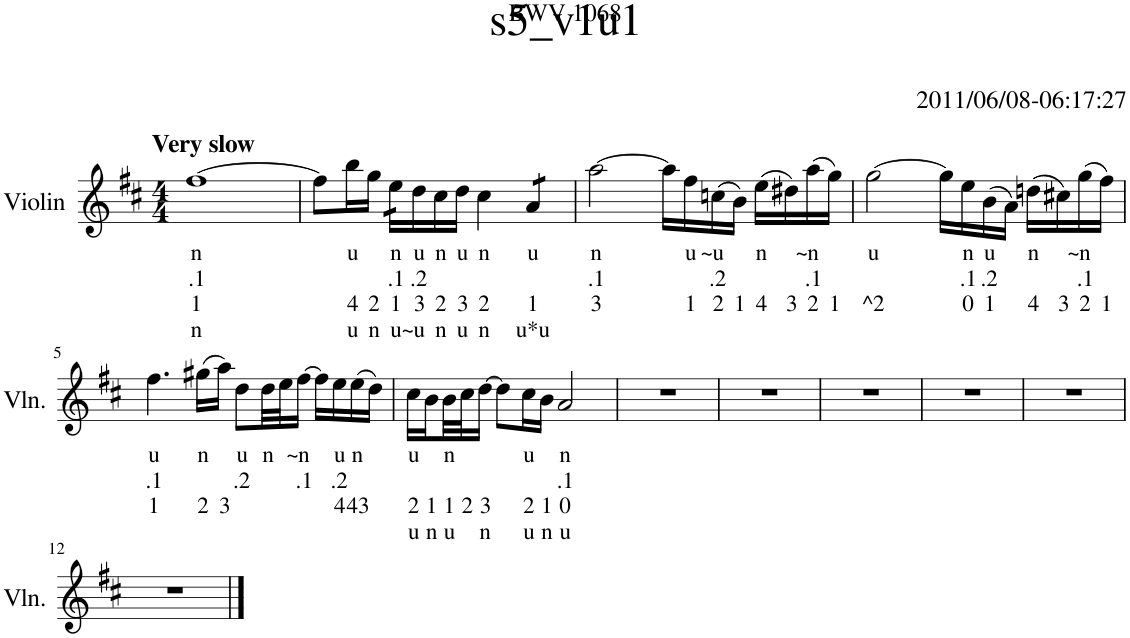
**kern	**text	**text	**text	**text
*part1	*part1	*part1	*part1	*part1
*staff1	*staff1	*staff1	*staff1	*staff1
*I"Violin	*	*	*	*
*I'Vln.	*	*	*	*
*clefG2	*	*	*	*
*k[f#c#]	*	*	*	*
*M4/4	*	*	*	*
=1	=1	=1	=1	=1
!LO:TX:a:B:t=Very slow	!	!	!	!
!	!LO:LY:b	!LO:LY:b	!LO:LY:b	!LO:LY:b
[1ff#	n	.1	1	n
=2	=2	=2	=2	=2
8ff#\L]	.	.	.	.
!	!LO:LY:b	!	!LO:LY:b	!LO:LY:b
16bb\L	u	.	4	u
!	!	!	!LO:LY:b	!LO:LY:b
16gg\JJ	.	.	2	n
!	!LO:LY:b	!LO:LY:b	!LO:LY:b	!LO:LY:b
*tremolo	*	*	*	*
32ee\LLL	n	.1	1	u
32ee\	.	.	.	.
*Xtremolo	*	*	*	*
!	!LO:LY:b	!LO:LY:b	!LO:LY:b	!LO:LY:b
16dd\	u	.2	3	~u
!	!LO:LY:b	!	!LO:LY:b	!LO:LY:b
16cc#\	n	.	2	n
!	!LO:LY:b	!	!LO:LY:b	!LO:LY:b
16dd\JJ	u	.	3	u
!	!LO:LY:b	!	!LO:LY:b	!LO:LY:b
4cc#\	n	.	2	n
!	!LO:LY:b	!	!LO:LY:b	!LO:LY:b
*tremolo	*	*	*	*
8a/L	u	.	1	u*u
8a/J	.	.	.	.
*Xtremolo	*	*	*	*
=3	=3	=3	=3	=3
!	!LO:LY:b	!LO:LY:b	!LO:LY:b	!
[2aa\	n	.1	3	.
16aa\LL]	.	.	.	.
!	!LO:LY:b	!	!LO:LY:b	!
16ff#\	u	.	1	.
!	!LO:LY:b	!LO:LY:b	!LO:LY:b	!
(16ccn\	~u	.2	2	.
!	!	!	!LO:LY:b	!
16b\JJ)	.	.	1	.
!	!LO:LY:b	!	!LO:LY:b	!
(16ee\LL	n	.	4	.
!	!	!	!LO:LY:b	!
16dd#X\)	.	.	3	.
!	!LO:LY:b	!LO:LY:b	!LO:LY:b	!
(16aa\	~n	.1	2	.
!	!	!	!LO:LY:b	!
16gg\JJ)	.	.	1	.
=4	=4	=4	=4	=4
!	!LO:LY:b	!	!LO:LY:b	!
[2gg\	u	.	^2	.
16gg\LL]	.	.	.	.
!	!LO:LY:b	!LO:LY:b	!LO:LY:b	!
16ee\	n	.1	0	.
!	!LO:LY:b	!LO:LY:b	!LO:LY:b	!
(16b\	u	.2	1	.
16a\JJ)	.	.	.	.
!	!	!	!LO:LY:b	!
(16ddn\LL	.	.	4	.
!	!	!	!LO:LY:b	!
16cc#X\)	.	.	3	.
!	!LO:LY:b	!LO:LY:b	!LO:LY:b	!
(16gg\	~n	.1	2	.
!	!	!	!LO:LY:b	!
16ff#\JJ)	.	.	1	.
!!LO:LB:g=z
=5	=5	=5	=5	=5
!	!LO:LY:b	!LO:LY:b	!LO:LY:b	!
4.ff#\	u	.1	1	.
!	!LO:LY:b	!	!LO:LY:b	!
(16gg#X\LL	n	.	2	.
!	!	!	!LO:LY:b	!
16aa\JJ)	.	.	3	.
!	!LO:LY:b	!LO:LY:b	!	!
8dd\L	u	.2	.	.
!	!LO:LY:b	!	!	!
32dd\LL	n	.	.	.
32ee\J	.	.	.	.
!	!LO:LY:b	!LO:LY:b	!	!
[16ff#\JJ	~n	.1	.	.
16ff#\LL]	.	.	.	.
!	!LO:LY:b	!LO:LY:b	!LO:LY:b	!
16ee\	u	.2	4	.
!	!LO:LY:b	!	!LO:LY:b	!
(16ee\	n	.	43	.
16dd\JJ)	.	.	.	.
=6	=6	=6	=6	=6
!	!LO:LY:b	!	!LO:LY:b	!LO:LY:b
16cc#\LL	u	.	2	u
!	!	!	!LO:LY:b	!LO:LY:b
16b\	.	.	1	n
!	!LO:LY:b	!	!LO:LY:b	!LO:LY:b
32b\L	n	.	1	u
!	!	!	!LO:LY:b	!
32cc#\J	.	.	2	.
!	!	!	!LO:LY:b	!LO:LY:b
[16dd\JJ	.	.	3	n
8dd\L]	.	.	.	.
!	!LO:LY:b	!	!LO:LY:b	!LO:LY:b
16cc#\L	u	.	2	u
!	!	!	!LO:LY:b	!LO:LY:b
16b\JJ	.	.	1	n
!	!LO:LY:b	!LO:LY:b	!LO:LY:b	!LO:LY:b
2a/	n	.1	0	u
=7	=7	=7	=7	=7
1r	.	.	.	.
=8	=8	=8	=8	=8
1r	.	.	.	.
=9	=9	=9	=9	=9
1r	.	.	.	.
=10	=10	=10	=10	=10
1r	.	.	.	.
=11	=11	=11	=11	=11
1r	.	.	.	.
!!LO:LB:g=z
=12	=12	=12	=12	=12
1r	.	.	.	.
==	==	==	==	==
*-	*-	*-	*-	*-
